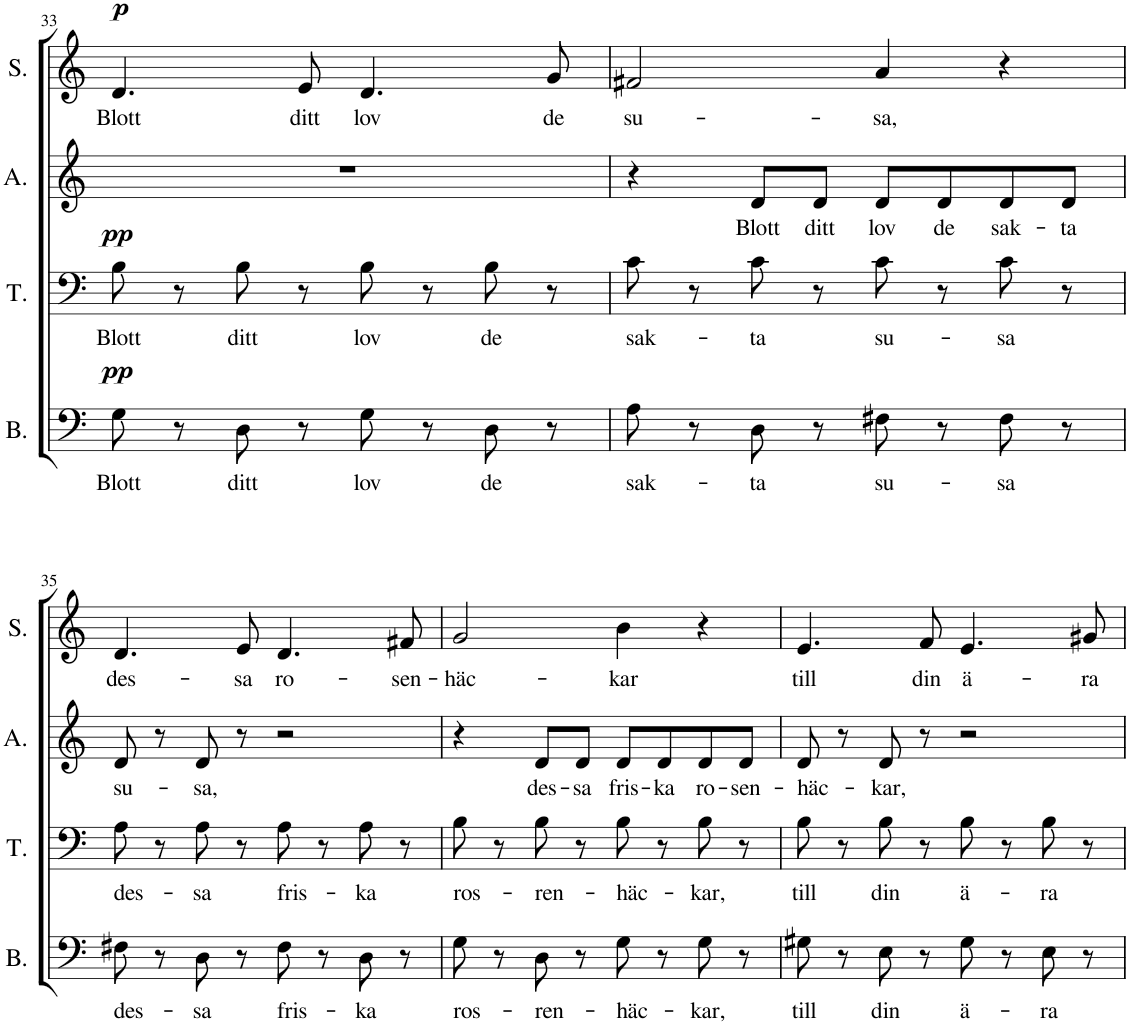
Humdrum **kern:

**kern	**text	**dynam	**kern	**text	**dynam	**kern	**text	**kern	**text	**dynam
*part4	*part4	*part4	*part3	*part3	*part3	*part2	*part2	*part1	*part1	*part1
*staff4	*staff4	*staff4	*staff3	*staff3	*staff3	*staff2	*staff2	*staff1	*staff1	*staff1
*I"Bass	*	*	*I"Tenor	*	*	*I"Alto	*	*I"Soprano	*	*
*I'B.	*	*	*I'T.	*	*	*I'A.	*	*I'S.	*	*
!!LO:PB:g=z
*clefF4	*	*	*clefF4	*	*	*clefG2	*	*clefG2	*	*
*k[]	*	*	*k[]	*	*	*k[]	*	*k[]	*	*
*M4/4	*	*	*M4/4	*	*	*M4/4	*	*M4/4	*	*
*met(c)	*	*	*met(c)	*	*	*met(c)	*	*met(c)	*	*
=33	=33	=33	=33	=33	=33	=33	=33	=33	=33	=33
!	!LO:LY:b	!LO:DY:a	!	!LO:LY:b	!LO:DY:a	!	!	!	!LO:LY:b	!LO:DY:a
8G\	Blott	pp	8B\	Blott	pp	1r	.	4.d/	Blott	p
8r	.	.	8r	.	.	.	.	.	.	.
!	!LO:LY:b	!	!	!LO:LY:b	!	!	!	!	!	!
8D\	ditt	.	8B\	ditt	.	.	.	.	.	.
!	!	!	!	!	!	!	!	!	!LO:LY:b	!
8r	.	.	8r	.	.	.	.	8e/	ditt	.
!	!LO:LY:b	!	!	!LO:LY:b	!	!	!	!	!LO:LY:b	!
8G\	lov	.	8B\	lov	.	.	.	4.d/	lov	.
8r	.	.	8r	.	.	.	.	.	.	.
!	!LO:LY:b	!	!	!LO:LY:b	!	!	!	!	!	!
8D\	de	.	8B\	de	.	.	.	.	.	.
!	!	!	!	!	!	!	!	!	!LO:LY:b	!
8r	.	.	8r	.	.	.	.	8g/	de	.
=34	=34	=34	=34	=34	=34	=34	=34	=34	=34	=34
!	!LO:LY:b	!	!	!LO:LY:b	!	!	!	!	!LO:LY:b	!
8A\	sak-	.	8c\	sak-	.	4r	.	2f#X/	su-	.
8r	.	.	8r	.	.	.	.	.	.	.
!	!LO:LY:b	!	!	!LO:LY:b	!	!	!LO:LY:b	!	!	!
8D\	-ta	.	8c\	-ta	.	8d/L	Blott	.	.	.
!	!	!	!	!	!	!	!LO:LY:b	!	!	!
8r	.	.	8r	.	.	8d/J	ditt	.	.	.
!	!LO:LY:b	!	!	!LO:LY:b	!	!	!LO:LY:b	!	!LO:LY:b	!
8F#X\	su-	.	8c\	su-	.	8d/L	lov	4a/	-sa,	.
!	!	!	!	!	!	!	!LO:LY:b	!	!	!
8r	.	.	8r	.	.	8d/	de	.	.	.
!	!LO:LY:b	!	!	!LO:LY:b	!	!	!LO:LY:b	!	!	!
8F#\	-sa	.	8c\	-sa	.	8d/	sak-	4r	.	.
!	!	!	!	!	!	!	!LO:LY:b	!	!	!
8r	.	.	8r	.	.	8d/J	-ta	.	.	.
!!LO:LB:g=z
=35	=35	=35	=35	=35	=35	=35	=35	=35	=35	=35
!	!LO:LY:b	!	!	!LO:LY:b	!	!	!LO:LY:b	!	!LO:LY:b	!
8F#X\	des-	.	8A\	des-	.	8d/	su-	4.d/	des-	.
8r	.	.	8r	.	.	8r	.	.	.	.
!	!LO:LY:b	!	!	!LO:LY:b	!	!	!LO:LY:b	!	!	!
8D\	-sa	.	8A\	-sa	.	8d/	-sa,	.	.	.
!	!	!	!	!	!	!	!	!	!LO:LY:b	!
8r	.	.	8r	.	.	8r	.	8e/	-sa	.
!	!LO:LY:b	!	!	!LO:LY:b	!	!	!	!	!LO:LY:b	!
8F#\	fris-	.	8A\	fris-	.	2r	.	4.d/	ro-	.
8r	.	.	8r	.	.	.	.	.	.	.
!	!LO:LY:b	!	!	!LO:LY:b	!	!	!	!	!	!
8D\	-ka	.	8A\	-ka	.	.	.	.	.	.
!	!	!	!	!	!	!	!	!	!LO:LY:b	!
8r	.	.	8r	.	.	.	.	8f#X/	-sen-	.
=36	=36	=36	=36	=36	=36	=36	=36	=36	=36	=36
!	!LO:LY:b	!	!	!LO:LY:b	!	!	!	!	!LO:LY:b	!
8G\	ros-	.	8B\	ros-	.	4r	.	2g/	-häc-	.
8r	.	.	8r	.	.	.	.	.	.	.
!	!LO:LY:b	!	!	!LO:LY:b	!	!	!LO:LY:b	!	!	!
8D\	-ren-	.	8B\	-ren-	.	8d/L	des-	.	.	.
!	!	!	!	!	!	!	!LO:LY:b	!	!	!
8r	.	.	8r	.	.	8d/J	-sa	.	.	.
!	!LO:LY:b	!	!	!LO:LY:b	!	!	!LO:LY:b	!	!LO:LY:b	!
8G\	-häc-	.	8B\	-häc-	.	8d/L	fris-	4b\	-kar	.
!	!	!	!	!	!	!	!LO:LY:b	!	!	!
8r	.	.	8r	.	.	8d/	-ka	.	.	.
!	!LO:LY:b	!	!	!LO:LY:b	!	!	!LO:LY:b	!	!	!
8G\	-kar,	.	8B\	-kar,	.	8d/	ro-	4r	.	.
!	!	!	!	!	!	!	!LO:LY:b	!	!	!
8r	.	.	8r	.	.	8d/J	-sen-	.	.	.
=37	=37	=37	=37	=37	=37	=37	=37	=37	=37	=37
!	!LO:LY:b	!	!	!LO:LY:b	!	!	!LO:LY:b	!	!LO:LY:b	!
8G#X\	till	.	8B\	till	.	8d/	-häc-	4.e/	till	.
8r	.	.	8r	.	.	8r	.	.	.	.
!	!LO:LY:b	!	!	!LO:LY:b	!	!	!LO:LY:b	!	!	!
8E\	din	.	8B\	din	.	8d/	-kar,	.	.	.
!	!	!	!	!	!	!	!	!	!LO:LY:b	!
8r	.	.	8r	.	.	8r	.	8f/	din	.
!	!LO:LY:b	!	!	!LO:LY:b	!	!	!	!	!LO:LY:b	!
8G#\	ä-	.	8B\	ä-	.	2r	.	4.e/	ä-	.
8r	.	.	8r	.	.	.	.	.	.	.
!	!LO:LY:b	!	!	!LO:LY:b	!	!	!	!	!	!
8E\	-ra	.	8B\	-ra	.	.	.	.	.	.
!	!	!	!	!	!	!	!	!	!LO:LY:b	!
8r	.	.	8r	.	.	.	.	8g#X/	-ra	.
=	=	=	=	=	=	=	=	=	=	=
*-	*-	*-	*-	*-	*-	*-	*-	*-	*-	*-
